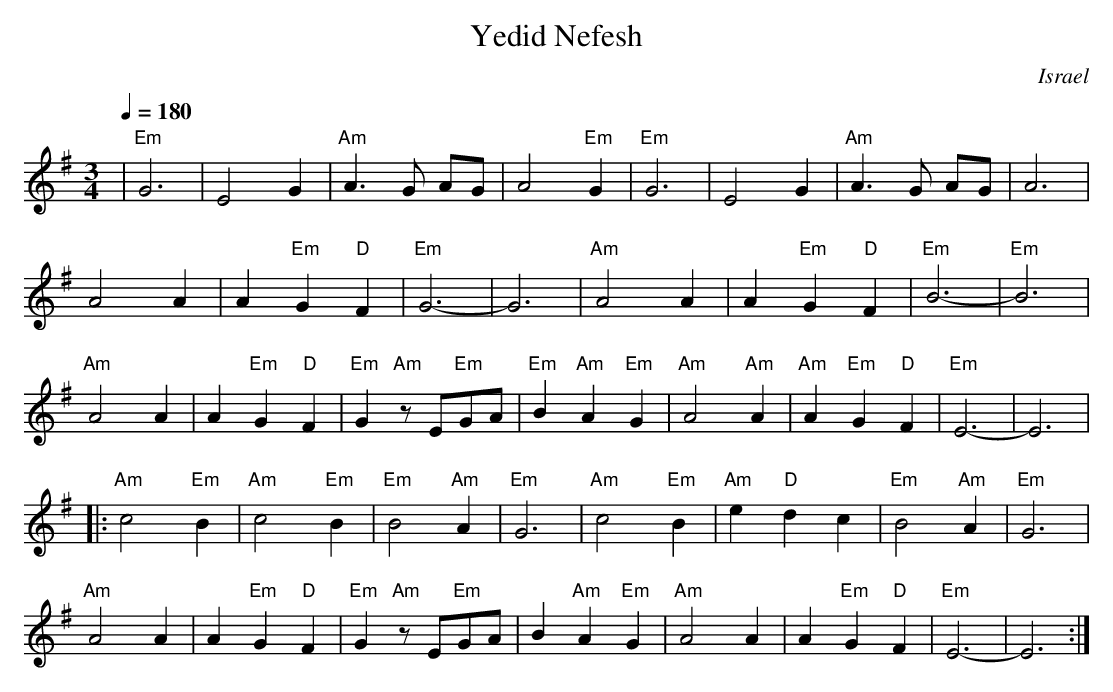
X:1
T:Yedid Nefesh
O:Israel
M:3/4
L:1/8
Q:1/4=180
K:Em
| "Em"G6|E4 G2| "Am"A3 G AG| A4 "Em"G2|\
 "Em"G6|E4 G2| "Am"A3 G AG| A6|
A4 A2| A2 "Em"G2 "D"F2| "Em"G6-|G6|\
 "Am"A4 A2| A2 "Em"G2 "D"F2| "Em"B6-|"Em"B6|
"Am"A4 A2| A2 "Em"G2 "D"F2| "Em"G2 "Am"zE"Em"GA| "Em"B2 "Am"A2 "Em"G2|\
"Am"A4 "Am"A2| "Am"A2 "Em"G2 "D"F2| "Em"E6-|E6|
|: "Am"c4 "Em"B2| "Am"c4 "Em"B2| "Em"B4 "Am"A2| "Em"G6|\
"Am"c4 "Em"B2| "Am"e2 "D"d2 c2| "Em"B4 "Am"A2| "Em"G6|
"Am"A4 A2| A2 "Em"G2 "D"F2| "Em"G2 "Am"z E"Em"GA| B2 "Am"A2 "Em"G2|\
"Am"A4 A2| A2 "Em"G2 "D"F2| "Em"E6-|E6:|
